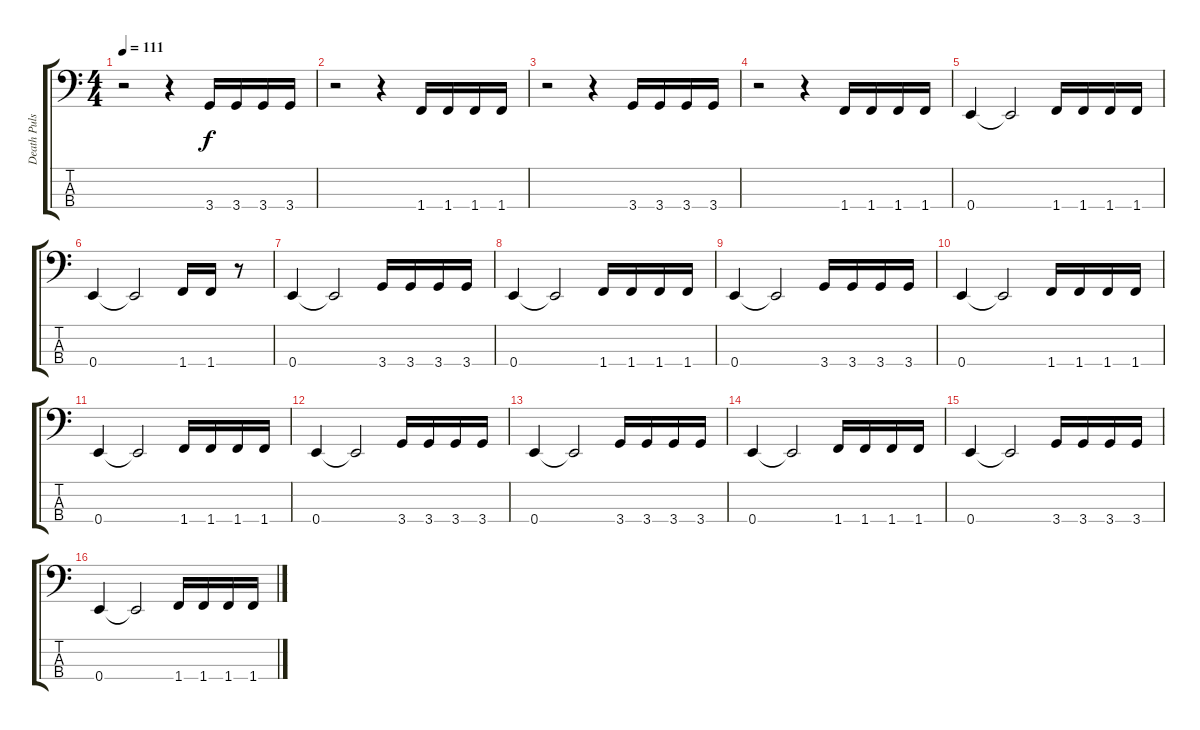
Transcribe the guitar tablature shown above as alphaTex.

\track ("Death Pulse" "Death Puls") {instrument electricbassfinger}
\staff {score tabs}
\tuning (G2 D2 A1 E1) {hide}
\ts (4 4)
\tempo 111
\clef f4
\ks c
r.2{dy f instrument electricbassfinger} r.4 3.4.16 3.4.16 3.4.16 3.4.16 |
r.2 r.4 1.4.16 1.4.16 1.4.16 1.4.16 |
r.2 r.4 3.4.16 3.4.16 3.4.16 3.4.16 |
r.2 r.4 1.4.16 1.4.16 1.4.16 1.4.16 |
0.4.4 0.4{t}.2 1.4.16 1.4.16 1.4.16 1.4.16 |
0.4.4 0.4{t}.2 1.4.16 1.4.16 r.8 |
0.4.4 0.4{t}.2 3.4.16 3.4.16 3.4.16 3.4.16 |
0.4.4 0.4{t}.2 1.4.16 1.4.16 1.4.16 1.4.16 |
0.4.4 0.4{t}.2 3.4.16 3.4.16 3.4.16 3.4.16 |
0.4.4 0.4{t}.2 1.4.16 1.4.16 1.4.16 1.4.16 |
0.4.4 0.4{t}.2 1.4.16 1.4.16 1.4.16 1.4.16 |
0.4.4 0.4{t}.2 3.4.16 3.4.16 3.4.16 3.4.16 |
0.4.4 0.4{t}.2 3.4.16 3.4.16 3.4.16 3.4.16 |
0.4.4 0.4{t}.2 1.4.16 1.4.16 1.4.16 1.4.16 |
0.4.4 0.4{t}.2 3.4.16 3.4.16 3.4.16 3.4.16 |
0.4.4 0.4{t}.2 1.4.16 1.4.16 1.4.16 1.4.16
